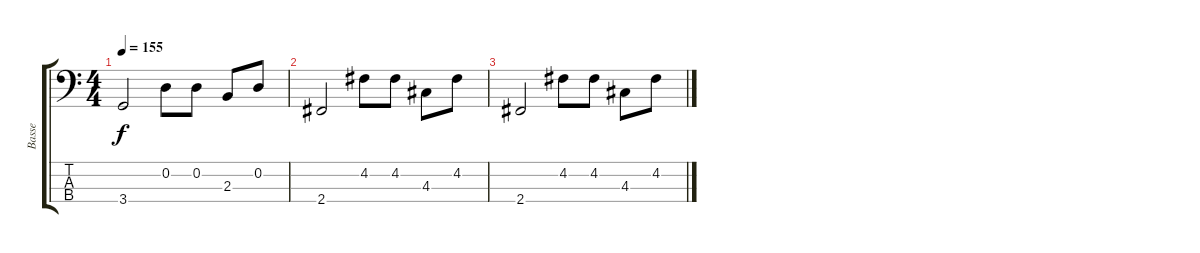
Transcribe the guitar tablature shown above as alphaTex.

\track ("Basse" "Basse") {instrument acousticbass}
\staff {score tabs}
\tuning (G2 D2 A1 E1) {hide}
\ts (4 4)
\tempo 155
\clef f4
\ks c
3.4.2{dy f} 0.2.8 0.2.8 2.3.8 0.2.8 |
2.4.2 4.2.8 4.2.8 4.3.8 4.2.8 |
2.4.2 4.2.8 4.2.8 4.3.8 4.2.8
